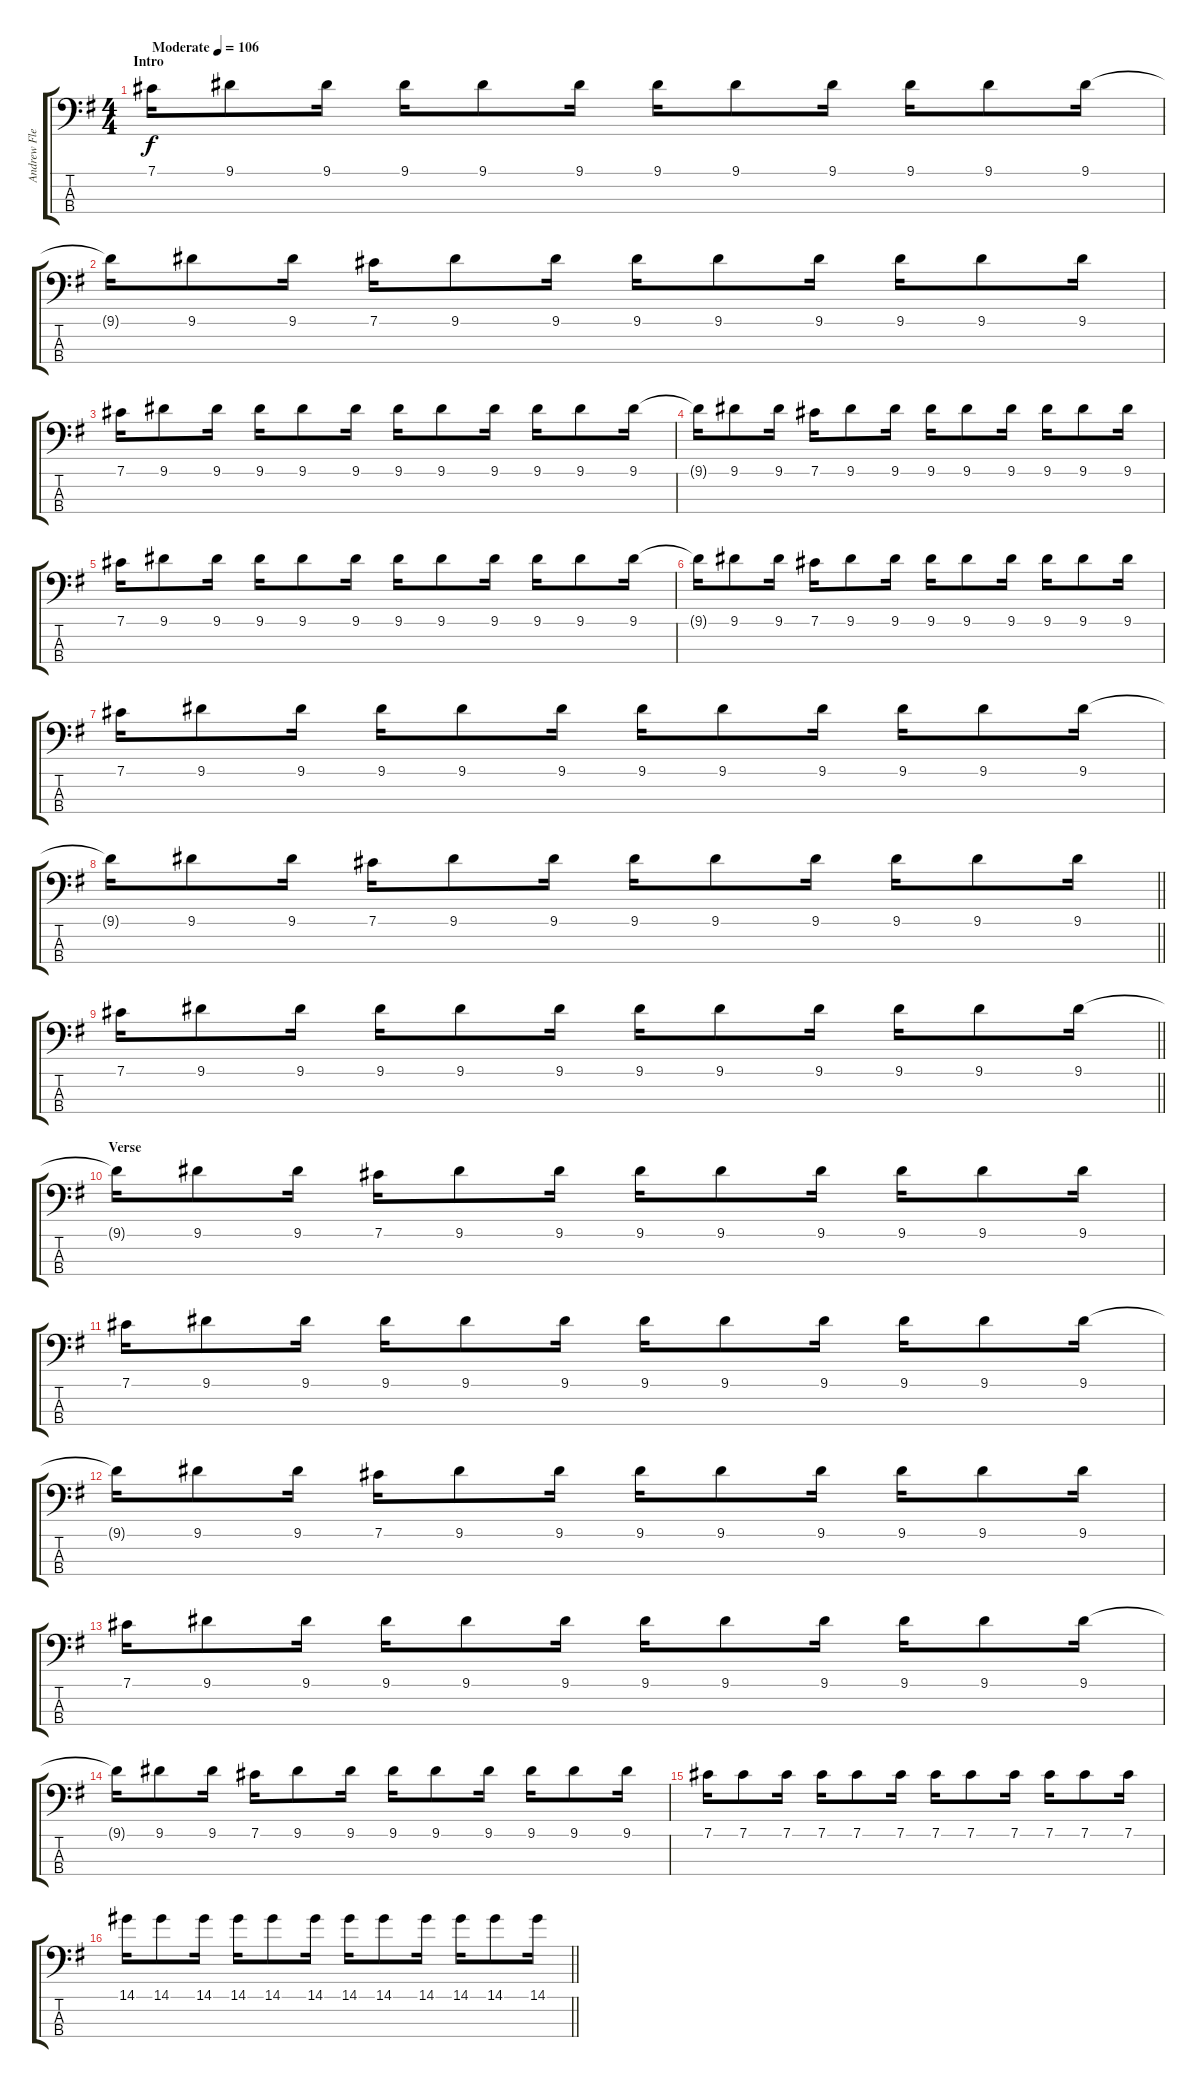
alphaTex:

\track ("Andrew Flechter (Synth Bass)" "Andrew Fle") {instrument synthbass1}
\staff {score tabs}
\tuning (Gb2 Db2 Ab1 Eb1) {hide}
\ts (4 4)
\section ("" "Intro")
\tempo (106 "Moderate")
\clef f4
\ks g
7.1.16{dy f instrument synthbass1} 9.1.8 9.1.16 9.1.16 9.1.8 9.1.16 9.1.16 9.1.8 9.1.16 9.1.16 9.1.8 9.1.16 |
9.1{t}.16 9.1.8 9.1.16 7.1.16 9.1.8 9.1.16 9.1.16 9.1.8 9.1.16 9.1.16 9.1.8 9.1.16 |
7.1.16 9.1.8 9.1.16 9.1.16 9.1.8 9.1.16 9.1.16 9.1.8 9.1.16 9.1.16 9.1.8 9.1.16 |
9.1{t}.16 9.1.8 9.1.16 7.1.16 9.1.8 9.1.16 9.1.16 9.1.8 9.1.16 9.1.16 9.1.8 9.1.16 |
7.1.16 9.1.8 9.1.16 9.1.16 9.1.8 9.1.16 9.1.16 9.1.8 9.1.16 9.1.16 9.1.8 9.1.16 |
9.1{t}.16 9.1.8 9.1.16 7.1.16 9.1.8 9.1.16 9.1.16 9.1.8 9.1.16 9.1.16 9.1.8 9.1.16 |
7.1.16 9.1.8 9.1.16 9.1.16 9.1.8 9.1.16 9.1.16 9.1.8 9.1.16 9.1.16 9.1.8 9.1.16 |
\barLineRight lightlight
9.1{t}.16 9.1.8 9.1.16 7.1.16 9.1.8 9.1.16 9.1.16 9.1.8 9.1.16 9.1.16 9.1.8 9.1.16 |
\barLineRight lightlight
7.1.16 9.1.8 9.1.16 9.1.16 9.1.8 9.1.16 9.1.16 9.1.8 9.1.16 9.1.16 9.1.8 9.1.16 |
\section ("" "Verse")
9.1{t}.16 9.1.8 9.1.16 7.1.16 9.1.8 9.1.16 9.1.16 9.1.8 9.1.16 9.1.16 9.1.8 9.1.16 |
7.1.16 9.1.8 9.1.16 9.1.16 9.1.8 9.1.16 9.1.16 9.1.8 9.1.16 9.1.16 9.1.8 9.1.16 |
9.1{t}.16 9.1.8 9.1.16 7.1.16 9.1.8 9.1.16 9.1.16 9.1.8 9.1.16 9.1.16 9.1.8 9.1.16 |
7.1.16 9.1.8 9.1.16 9.1.16 9.1.8 9.1.16 9.1.16 9.1.8 9.1.16 9.1.16 9.1.8 9.1.16 |
9.1{t}.16 9.1.8 9.1.16 7.1.16 9.1.8 9.1.16 9.1.16 9.1.8 9.1.16 9.1.16 9.1.8 9.1.16 |
7.1.16 7.1.8 7.1.16 7.1.16 7.1.8 7.1.16 7.1.16 7.1.8 7.1.16 7.1.16 7.1.8 7.1.16 |
\barLineRight lightlight
14.1.16 14.1.8 14.1.16 14.1.16 14.1.8 14.1.16 14.1.16 14.1.8 14.1.16 14.1.16 14.1.8 14.1.16
